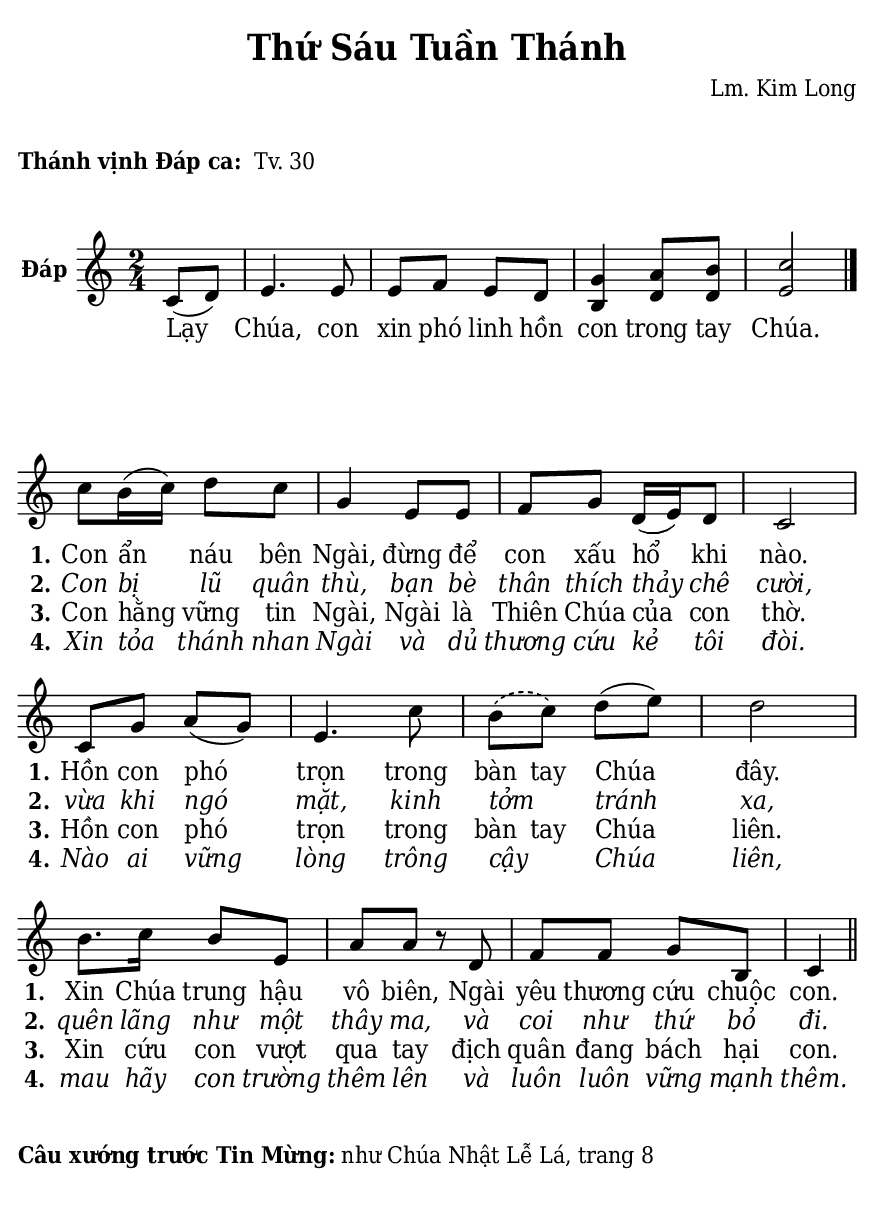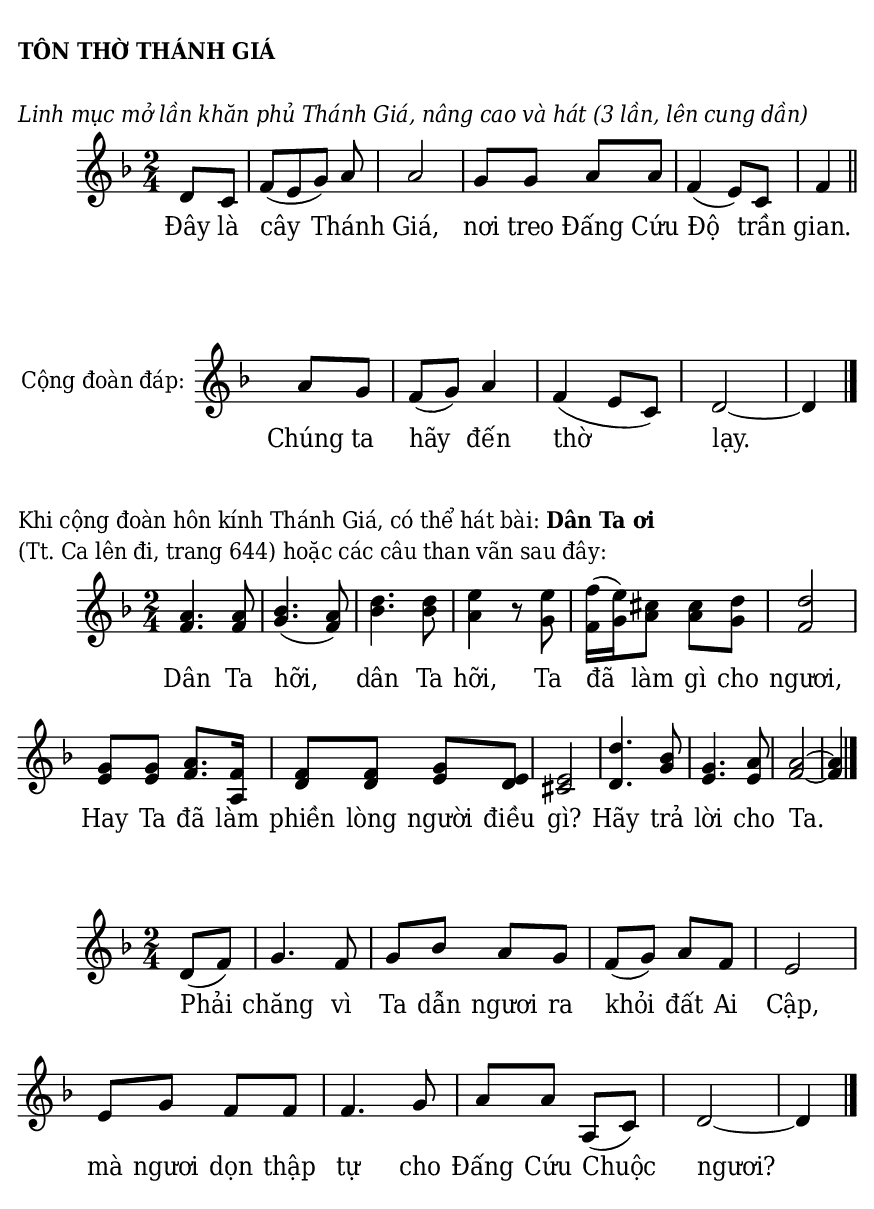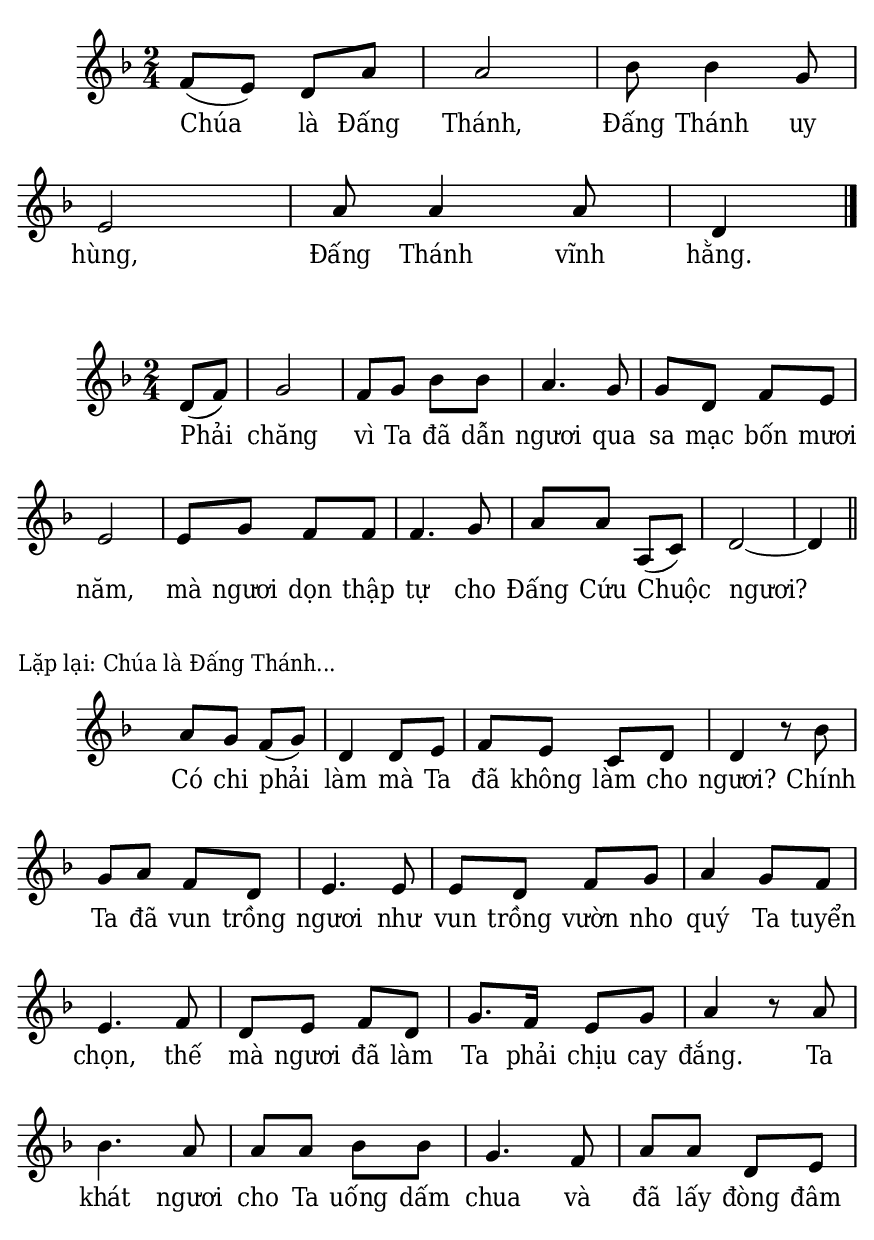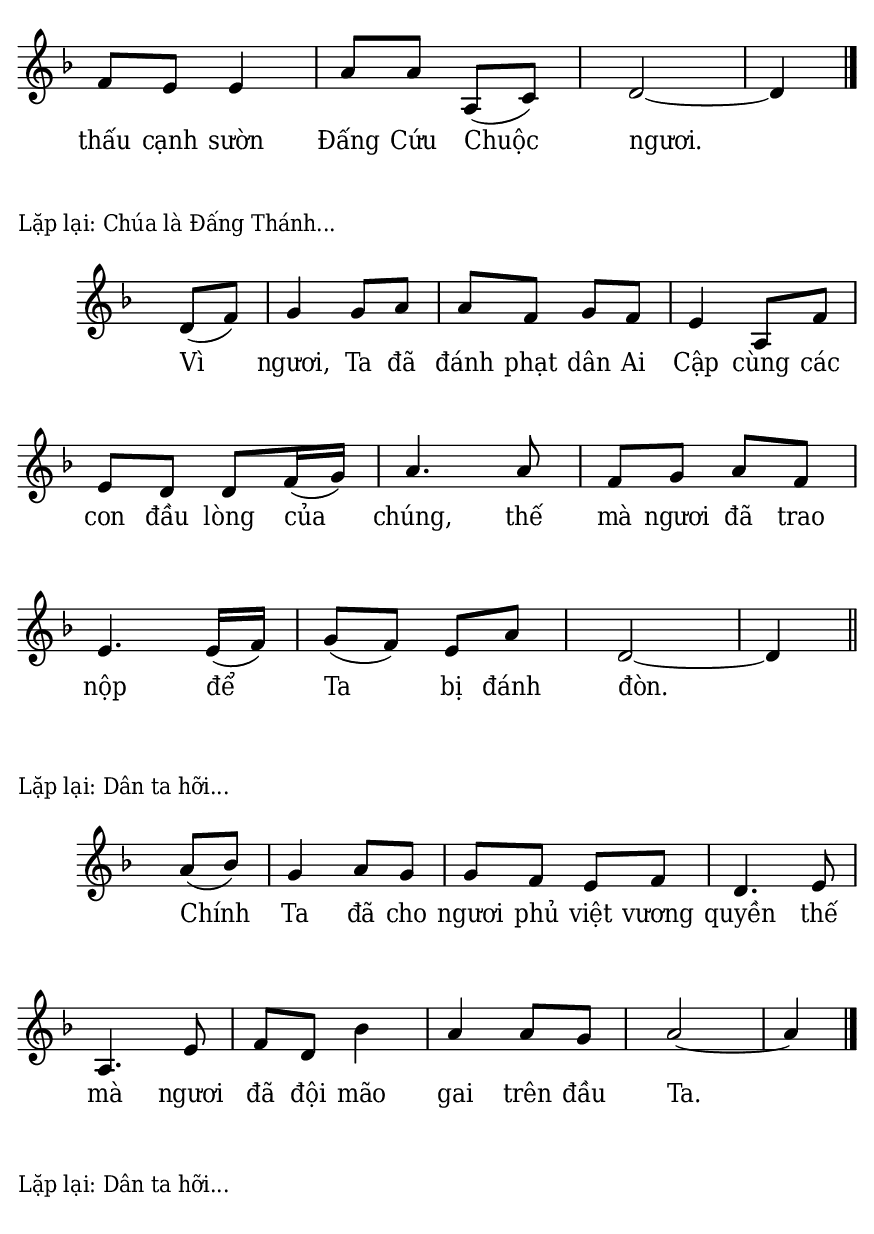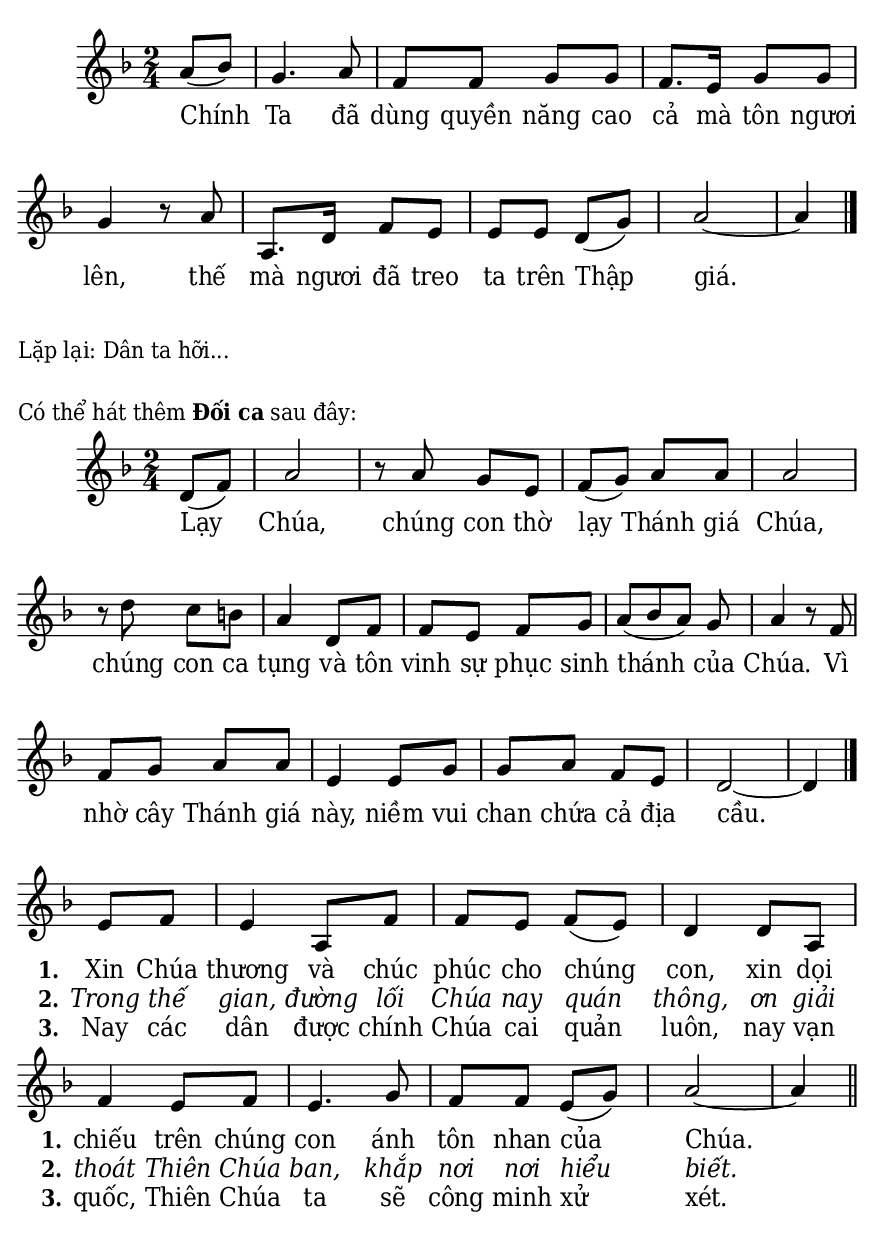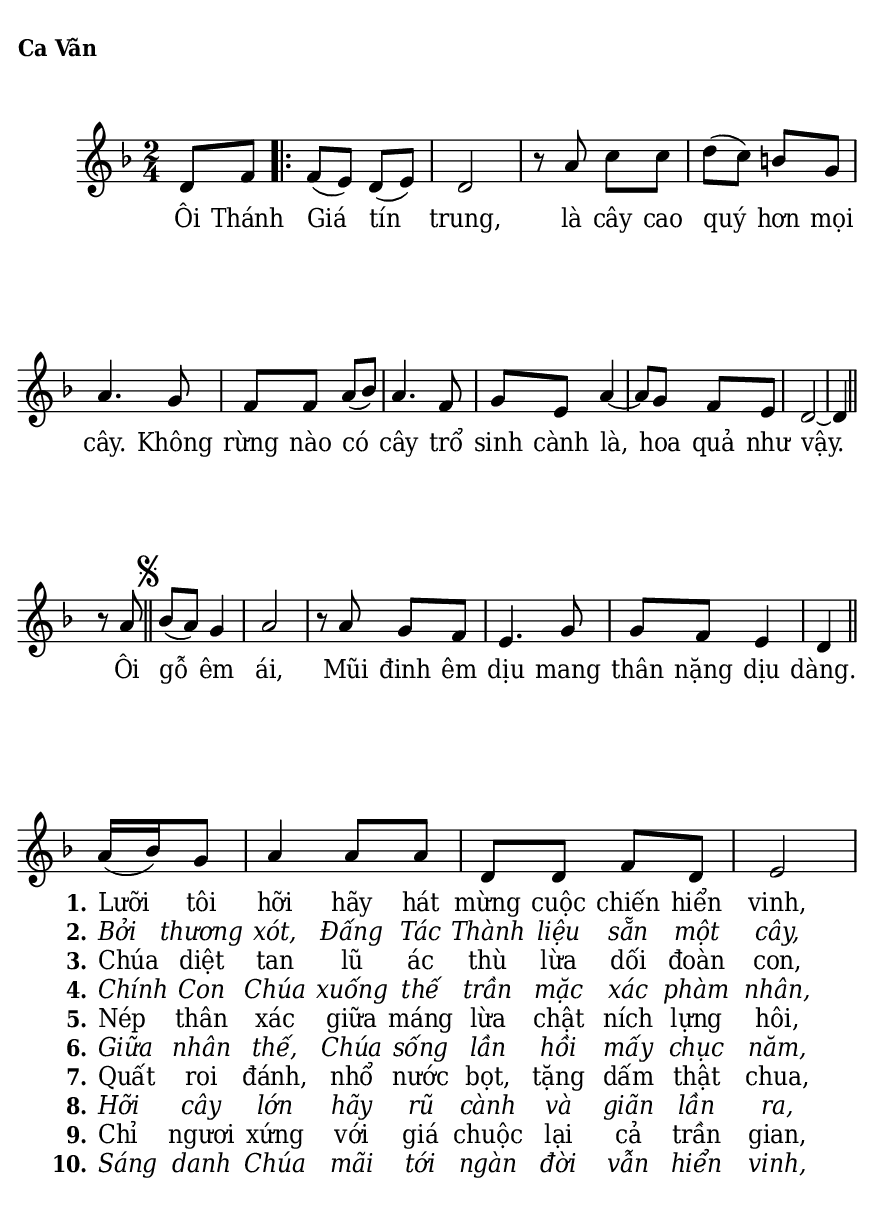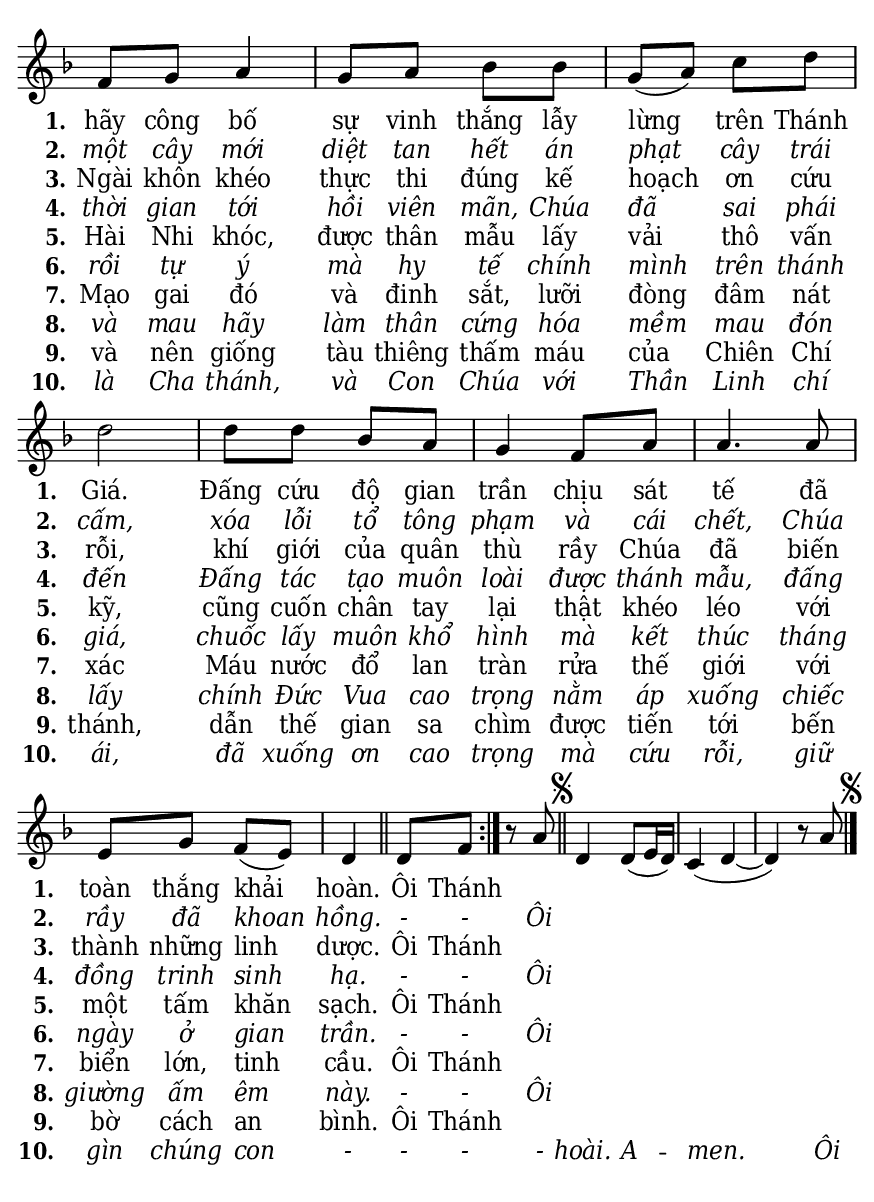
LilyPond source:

% Cài đặt chung
\version "2.22.1"
\include "english.ly"

\header {
  title = "Thứ Sáu Tuần Thánh"
  composer = "Lm. Kim Long"
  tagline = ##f
}

% mã nguồn cho những chức năng chưa hỗ trợ trong phiên bản lilypond hiện tại
% cung cấp bởi cộng đồng lilypond khi gửi email đến lilypond-user@gnu.org
% in số phiên khúc trên mỗi dòng
#(define (add-grob-definition grob-name grob-entry)
     (set! all-grob-descriptions
           (cons ((@@ (lily) completize-grob-entry)
                  (cons grob-name grob-entry))
                 all-grob-descriptions)))

#(add-grob-definition
    'StanzaNumberSpanner
    `((direction . ,LEFT)
      (font-series . bold)
      (padding . 1.0)
      (side-axis . ,X)
      (stencil . ,ly:text-interface::print)
      (X-offset . ,ly:side-position-interface::x-aligned-side)
      (Y-extent . ,grob::always-Y-extent-from-stencil)
      (meta . ((class . Spanner)
               (interfaces . (font-interface
                              side-position-interface
                              stanza-number-interface
                              text-interface))))))

\layout {
    \context {
      \Global
      \grobdescriptions #all-grob-descriptions
    }
    \context {
      \Score
      \remove Stanza_number_align_engraver
      \consists
        #(lambda (context)
           (let ((texts '())
                 (syllables '()))
             (make-engraver
              (acknowledgers
               ((stanza-number-interface engraver grob source-engraver)
                  (set! texts (cons grob texts)))
               ((lyric-syllable-interface engraver grob source-engraver)
                  (set! syllables (cons grob syllables))))
              ((stop-translation-timestep engraver)
                 (for-each
                  (lambda (text)
                    (for-each
                     (lambda (syllable)
                       (ly:pointer-group-interface::add-grob
                        text
                        'side-support-elements
                        syllable))
                     syllables))
                  texts)
                 (set! syllables '())))))
    }
    \context {
      \Lyrics
      \remove Stanza_number_engraver
      \consists
        #(lambda (context)
           (let ((text #f)
                 (last-stanza #f))
             (make-engraver
              ((process-music engraver)
                 (let ((stanza (ly:context-property context 'stanza #f)))
                   (if (and stanza (not (equal? stanza last-stanza)))
                       (let ((column (ly:context-property context
'currentCommandColumn)))
                         (set! last-stanza stanza)
                         (if text
                             (ly:spanner-set-bound! text RIGHT column))
                         (set! text (ly:engraver-make-grob engraver
'StanzaNumberSpanner '()))
                         (ly:grob-set-property! text 'text stanza)
                         (ly:spanner-set-bound! text LEFT column)))))
              ((finalize engraver)
                 (if text
                     (let ((column (ly:context-property context
'currentCommandColumn)))
                       (ly:spanner-set-bound! text RIGHT column)))))))
      \override StanzaNumberSpanner.horizon-padding = 10000
    }
}

stanzaReminderOff =
  \temporary \override StanzaNumberSpanner.after-line-breaking =
     #(lambda (grob)
        ;; Can be replaced with (not (first-broken-spanner? grob)) in 2.23.
        (if (let ((siblings (ly:spanner-broken-into (ly:grob-original grob))))
              (and (pair? siblings)
                   (not (eq? grob (car siblings)))))
            (ly:grob-suicide! grob)))

stanzaReminderOn = \undo \stanzaReminderOff
% kết thúc mã nguồn

% Nhạc
nhacMauMot = \relative c' {
  \key c \major
  \time 2/4
  \partial 4 c8 (d) |
  e4. e8 |
  e f e d |
  <g b,>4 <a d,>8 <b d,> |
  <c e,>2 \bar "|."
  
  c8 b16 (c) d8 c |
  g4 e8 e |
  f g d16 (e) d8 |
  c2 |
  c8 g' a (g) |
  e4. c'8 |
  \once \phrasingSlurDashed
  b \(c\) d (e) |
  d2 |
  b8. c16 b8 e, |
  a a r d, |
  f f g b, |
  c4 \bar "||"
}

nhacMauHai = \relative c' {
  \key f \major
  \time 2/4
  \partial 4 d8 c |
  f ([e g]) a |
  a2 |
  g8 g a a |
  f4 (e8) c |
  f4 \bar "||"
}

nhacMauBa = \relative c'' {
  \key f \major
  \time 2/4
  \partial 4 a8 g |
  f (g) a4 |
  f (e8 c) |
  d2 ~ |
  d4 \bar "|."
}

nhacMauBonA = \relative c'' {
  \key f \major
  \time 2/4
  <<
    {
      a4. a8 |
      bf4. (a8) |
      d4. d8 |
      e4 r8 e |
      f16 (e) cs8 cs d |
      d2 |
      g,8 g a8. f16 |
      f8 f g e |
      e2 |
      d'4. bf8 |
      g4. a8 |
      a2 ~ |
      a4 \bar "|." \break
    }
    {
      f4. f8 |
      g4. (f8) |
      bf4. bf8 |
      a4 r8 g |
      f16 (g) a8 a g |
      f2 |
      e8 e f8. a,16 |
      d8 d e d |
      cs2 |
      d4. g8 |
      e4. e8 |
      f2 ~ |
      f4
    }
  >>
  %\break
}

nhacMauBonB = \relative c' {
  \key f \major
  \time 2/4
  \partial 4 d8 (f) |
  g4. f8 |
  g bf a g |
  f (g) a f |
  e2 |
  e8 g f f |
  f4. g8 |
  a a a, (c) |
  d2 ~ |
  \partial 4 d4 \bar "|." \break
}

nhacMauBonC = \relative c' {
  \key f \major
  \time 2/4
  f8 (e) d a' |
  a2 |
  bf8 bf4 g8 |
  e2 |
  a8 a4 a8 |
  d,4 \bar "|." \break
}

nhacMauBonD = \relative c' {
  \key f \major
  \time 2/4
  \partial 4 d8 (f) |
  g2 |
  f8 g bf bf |
  a4. g8 |
  g d f e |
  e2 |
  e8 g f f |
  f4. g8 |
  a a a, (c) |
  d2 ~ |
  d4 \bar "||"
}

nhacMauNam = \relative c'' {
  \key f \major
  \time 2/4
  a8 g f (g) |
  d4 d8 e |
  f e c d |
  d4 r8 bf' |
  g a f d |
  e4. e8 |
  e d f g |
  a4 g8 f |
  e4. f8 |
  d e f d |
  g8. f16 e8 g |
  a4 r8 a |
  bf4. a8 |
  a a bf bf |
  g4. f8 |
  a a d, e |
  f e e4 |
  a8 a a, (c) |
  d2 ~ |
  d4 \bar "|."
}

nhacMauSau = \relative c' {
  \key f \major
  \time 2/4
  \partial 4 d8 (f) |
  g4 g8 a |
  a f g f |
  e4 a,8 f' |
  e d d f16 (g) |
  a4. a8 |
  f g a f |
  e4. e16 (f) |
  g8 (f) e a |
  d,2 ~ |
  d4 \bar "||"
}

nhacMauBay = \relative c'' {
  \key f \major
  \time 2/4
  \partial 4 a8 (bf) |
  g4 a8 g |
  g f e f |
  d4. e8 |
  a,4. e'8 |
  f d bf'4 |
  a a8 g |
  a2 ~ |
  a4 \bar "|."
}

nhacMauTam = \relative c'' {
  \key f \major
  \time 2/4
  \partial 4 a8 (bf) |
  g4. a8 |
  f f g g |
  f8. e16 g8 g |
  g4 r8 a |
  a,8. d16 f8 e |
  e e d (g) |
  a2 ~ |
  a4 \bar "|."
}

nhacMauChin = \relative c' {
  \key f \major
  \time 2/4
  \partial 4 d8 (f) |
  a2 |
  r8 a g e |
  f (g) a a |
  a2 |
  r8 d c b! |
  a4 d,8 f |
  f e f g |
  a ([bf a]) g |
  a4 r8 f |
  f g a a |
  e4 e8 g |
  g a f e |
  d2 ~ |
  d4 \bar "|." \break
  
  e8 f |
  e4 a,8 f' |
  f e f (e) |
  d4 d8 a |
  f'4 e8 f |
  e4. g8 |
  f f e (g) |
  a2 ~ |
  a4 \bar "||"
}

nhacMauMuoi = \relative c' {
  \key f \major
  \time 2/4
  \partial 4 d8 f \bar ".|:"
  f (e) d (e) |
  d2 |
  r8 a' c c |
  d (c) b! g |
  a4. g8 |
  f f a (bf) |
  a4. f8 |
  g e a4 ~ |
  a8 g f e |
  d2 ~ |
  d4 \bar "||" \break
  
  r8 a'
  \once \override Score.RehearsalMark.font-size = #0.1
  \mark \markup { \musicglyph #"scripts.segno" }
  \bar "||"
  bf (a) g4 |
  a2 |
  r8 a g f |
  e4. g8 |
  g f e4 |
  d \bar "||" \break
  
  a'16 (bf) g8 |
  a4 a8 a |
  d, d f d |
  e2 |
  f8 g a4 |
  g8 a bf bf |
  g (a) c d |
  d2 |
  d8 d bf a |
  g4 f8 a |
  a4. a8 |
  e g f (e) |
  \partial 4 d4 \bar "||"
  d8 f \bar ":|."
  r8 a
  \once \override Score.RehearsalMark.font-size = #0.1
  \mark \markup { \musicglyph #"scripts.segno" }
  \bar "||"
  d,4 d8 (e16 d) |
  c4 ( d ~ |
  d) r8 a' \bar "|."
  \once \override Score.RehearsalMark.font-size = #0.1
  \mark \markup { \musicglyph #"scripts.segno" }
}

% Lời
loiMauMot = \lyricmode {
  Lạy Chúa, con xin phó linh hồn con trong tay Chúa.
  <<
    {
      \set stanza = "1."
      Con ẩn náu bên Ngài, đừng để con xấu hổ khi nào.
      Hồn con phó trọn trong bàn tay Chúa đây.
      Xin Chúa trung hậu vô biên, Ngài yêu thương cứu chuộc con.
      
    }
    \new Lyrics {
      \set associatedVoice = "beSop"
      \set stanza = "2."
      \override Lyrics.LyricText.font-shape = #'italic
      Con bị lũ quân thù, bạn bè thân thích thảy chê cười,
      vừa khi ngó mặt, kinh tởm _ tránh xa,
      quên lãng như một thây ma, và coi như thứ bỏ đi.
    }
    \new Lyrics {
      \set associatedVoice = "beSop"
      \set stanza = "3."
      Con hằng vững tin Ngài, Ngài là Thiên Chúa của con thờ.
      Hồn con phó trọn trong bàn tay Chúa liên.
      Xin cứu con vượt qua tay địch quân đang bách hại con.
    }
    \new Lyrics {
      \set associatedVoice = "beSop"
      \set stanza = "4."
      \override Lyrics.LyricText.font-shape = #'italic
      Xin tỏa thánh nhan Ngài và dủ thương cứu kẻ tôi đòi.
      Nào ai vững lòng trông cậy _ Chúa liên,
      mau hãy con trường thêm lên và luôn luôn vững mạnh thêm.
    }
  >>
}

loiMauHai = \lyricmode {
  Đây là cây Thánh Giá, nơi treo Đấng Cứu Độ trần gian.
}

loiMauBa = \lyricmode {
  Chúng ta hãy đến thờ lạy.
}

loiMauBonA = \lyricmode {
  Dân Ta hỡi, dân Ta hỡi, Ta đã làm gì cho ngươi,
  Hay Ta đã làm phiền lòng người điều gì?
  Hãy trả lời cho Ta.
}

loiMauBonB = \lyricmode {
  Phải chăng vì Ta dẫn ngươi ra khỏi đất Ai Cập,
  mà ngươi dọn thập tự cho Đấng Cứu Chuộc ngươi?
}

loiMauBonC = \lyricmode {
  Chúa là Đấng Thánh, Đấng Thánh uy hùng, Đấng Thánh vĩnh hằng.
}

loiMauBonD = \lyricmode {
  Phải chăng vì Ta đã dẫn ngươi qua sa mạc bốn mươi năm,
  mà ngươi dọn thập tự cho Đấng Cứu Chuộc ngươi?
}

loiMauNam = \lyricmode {
  Có chi phải làm mà Ta đã không làm cho ngươi?
  Chính Ta đã vun trồng ngươi như vun trồng vườn nho quý Ta tuyển chọn,
  thế mà ngươi đã làm Ta phải chịu cay đắng.
  Ta khát ngươi cho Ta uống dấm chua
  và đã lấy đòng đâm thấu cạnh sườn Đấng Cứu Chuộc ngươi.
}

loiMauSau = \lyricmode {
  Vì ngươi, Ta đã đánh phạt dân Ai Cập
  cùng các con đầu lòng của chúng,
  thế mà ngươi đã trao nộp để Ta bị đánh đòn.
}

loiMauBay = \lyricmode {
  Chính Ta đã cho ngươi phủ việt vương quyền
  thế mà ngươi đã đội mão gai trên đầu Ta.
}

loiMauTam = \lyricmode {
  Chính Ta đã dùng quyền năng cao cả mà tôn ngươi lên,
  thế mà ngươi đã treo ta trên Thập giá.
}

loiMauChin = \lyricmode {
  Lạy Chúa, chúng con thờ lạy Thánh giá Chúa,
  chúng con ca tụng và tôn vinh sự phục sinh thánh của Chúa.
  Vì nhờ cây Thánh giá này, niềm vui chan chứa cả địa cầu.
  <<
    {
      \set stanza = "1."
      Xin Chúa thương và chúc phúc cho chúng con,
      xin dọi chiếu trên chúng con ánh tôn nhan của Chúa.
    }
    \new Lyrics {
      \set associatedVoice = "beSop"
      \set stanza = "2."
      \override Lyrics.LyricText.font-shape = #'italic
      Trong thế gian, đường lối Chúa nay quán thông,
      ơn giải thoát Thiên Chúa ban,
      khắp nơi nơi hiểu biết.
    }
    \new Lyrics {
      \set associatedVoice = "beSop"
      \set stanza = "3."
      Nay các dân được chính Chúa cai quản luôn,
      nay vạn quốc, Thiên Chúa ta sẽ công minh xử xét.
    }
  >>
}

loiMauMuoi = \lyricmode {
  Ôi Thánh Giá tín trung, là cây cao quý hơn mọi cây.
  Không rừng nào có cây trổ sinh cành là, hoa quả như vậy.
  Ôi gỗ êm ái, Mũi đinh êm dịu mang thân nặng dịu dàng.
  <<
    {
      \set stanza = "1."
      Lưỡi tôi hỡi hãy hát mừng cuộc chiến hiển vinh,
      hãy công bố sự vinh thắng lẫy lừng trên Thánh Giá.
      Đấng cứu độ gian trần chịu sát tế đã toàn thắng khải hoàn.
      Ôi Thánh
    }
    \new Lyrics {
      \set associatedVoice = "beSop"
      \set stanza = "2."
      \override Lyrics.LyricText.font-shape = #'italic
      Bởi thương xót, Đấng Tác Thành liệu sẵn một cây,
      một cây mới diệt tan hết án phạt cây trái cấm,
      xóa lỗi tổ tông phạm và cái chết,
      Chúa rầy đã khoan hồng.
      - - Ôi
    }
    \new Lyrics {
      \set associatedVoice = "beSop"
      \set stanza = "3."
      Chúa diệt tan lũ ác thù lừa dối đoàn con,
      Ngài khôn khéo thực thi đúng kế hoạch ơn cứu rỗi,
      khí giới của quân thù rầy Chúa đã biến thành những linh dược.
      Ôi Thánh
    }
    \new Lyrics {
      \set associatedVoice = "beSop"
      \set stanza = "4."
      \override Lyrics.LyricText.font-shape = #'italic
      Chính Con Chúa xuống thế trần mặc xác phàm nhân,
      thời gian tới hồi viên mãn, Chúa đã sai phái đến
      Đấng tác tạo muôn loài được thánh mẫu,
      đấng đồng trinh sinh hạ.
      - - Ôi
    }
    \new Lyrics {
      \set associatedVoice = "beSop"
      \set stanza = "5."
      Nép thân xác giữa máng lừa chật ních lựng hôi,
      Hài Nhi khóc, được thân mẫu lấy vải thô vấn kỹ,
      cũng cuốn chân tay lại thật khéo léo với một tấm khăn sạch.
      Ôi Thánh
    }
    \new Lyrics {
      \set associatedVoice = "beSop"
      \set stanza = "6."
      \override Lyrics.LyricText.font-shape = #'italic
      Giữa nhân thế, Chúa sống lần hồi mấy chục năm,
      rồi tự ý mà hy tế chính mình trên thánh giá,
      chuốc lấy muôn khổ hình mà kết thúc tháng ngày ở gian trần.
      - - Ôi
    }
    \new Lyrics {
      \set associatedVoice = "beSop"
      \set stanza = "7."
      Quất roi đánh, nhổ nước bọt, tặng dấm thật chua,
      Mạo gai đó và đinh sắt, lưỡi đòng đâm nát xác
      Máu nước đổ lan tràn rửa thế giới với biển lớn, tinh cầu.
      Ôi Thánh
    }
    \new Lyrics {
      \set associatedVoice = "beSop"
      \set stanza = "8."
      \override Lyrics.LyricText.font-shape = #'italic
      Hỡi cây lớn hãy rũ cành và giãn lần ra,
      và mau hãy làm thân cứng hóa mềm mau đón lấy
      chính Đức Vua cao trọng nằm áp xuống chiếc giường ấm êm này.
      - - Ôi
    }
    \new Lyrics {
      \set associatedVoice = "beSop"
      \set stanza = "9."
      Chỉ ngươi xứng với giá chuộc lại cả trần gian,
      và nên giống tàu thiêng thấm máu của Chiên Chí thánh,
      dẫn thế gian sa chìm được tiến tới bến bờ cách an bình.
      Ôi Thánh
    }
    \new Lyrics {
      \set associatedVoice = "beSop"
      \set stanza = "10."
      \override Lyrics.LyricText.font-shape = #'italic
      Sáng danh Chúa mãi tới ngàn đời vẫn hiển vinh,
      là Cha thánh, và Con Chúa với Thần Linh chí ái,
      đã xuống ơn cao trọng mà cứu rỗi,
      giữ gìn chúng con - - - - hoài.
      A -- men.
      Ôi
    }
  >>
}

% Dàn trang
\paper {
  #(set-paper-size "a5")
  top-margin = 3\mm
  bottom-margin = 3\mm
  left-margin = 3\mm
  right-margin = 3\mm
  indent = #0
  #(define fonts
	 (make-pango-font-tree "Deja Vu Serif Condensed"
	 		       "Deja Vu Serif Condensed"
			       "Deja Vu Serif Condensed"
			       (/ 20 20)))
  print-page-number = ##f
  page-count = 7
}

\markup {
  \vspace #2
  \bold "Thánh vịnh Đáp ca:" \normal-text " Tv. 30"
}

\score {
  <<
    \new Staff \with {
      instrumentName = \markup { \bold "Đáp" }} <<
        \clef treble
        \new Voice = beSop {
          \nhacMauMot
        }
      \new Lyrics \lyricsto beSop \loiMauMot
    >>
  >>
  \layout {
    indent = 10
    \override Lyrics.LyricSpace.minimum-distance = #0.6
    \override Score.BarNumber.break-visibility = ##(#f #f #f)
    \override Score.SpacingSpanner.uniform-stretching = ##t
    ragged-last = ##f
  }
}

\markup {
  \vspace #2
  \column {
      \left-align {
        \line {
          \bold "Câu xướng trước Tin Mừng:" \normal-text "như Chúa Nhật Lễ Lá, trang 8"
        }
      }
  }
}

\pageBreak

\markup {
  \vspace #2
  \column {
        \line {
          \bold "TÔN THỜ THÁNH GIÁ"
        }
        \null
        \line {
          \normal-text \italic "Linh mục mở lần khăn phủ Thánh Giá, nâng cao và hát (3 lần, lên cung dần)"
        }
      }
}

\score {
  <<
    \new Staff <<
        \clef treble
        \new Voice = beSop {
          \nhacMauHai
        }
      \new Lyrics \lyricsto beSop \loiMauHai
    >>
  >>
  \layout {
    indent = 10
    \override Lyrics.LyricSpace.minimum-distance = #0.7
    \override Score.BarNumber.break-visibility = ##(#f #f #f)
    \override Score.SpacingSpanner.uniform-stretching = ##t
    \override LyricHyphen.minimum-distance = #1.5
    ragged-last = ##f
  }
}

\markup {
  %\vspace #2
}

\score {
  <<
    \new Staff \with {
      instrumentName = \markup { "Cộng đoàn đáp:" }} <<
        \clef treble
        \new Voice = beSop {
          \nhacMauBa
        }
      \new Lyrics \lyricsto beSop \loiMauBa
    >>
  >>
  \layout {
    indent = 30
    \override Staff.TimeSignature.transparent = ##t
    \override Lyrics.LyricSpace.minimum-distance = #0.7
    \override Score.BarNumber.break-visibility = ##(#f #f #f)
    \override Score.SpacingSpanner.uniform-stretching = ##t
    \override LyricHyphen.minimum-distance = #1.5
    ragged-last = ##f
  }
}

\markup {
  \vspace #2
  \column {
    \left-align {
      \line {
        "Khi cộng đoàn hôn kính Thánh Giá, có thể hát bài:" \bold "Dân Ta ơi"
      }
      \line {
        "(Tt. Ca lên đi, trang 644) hoặc các câu than vãn sau đây:"
      }
    }
  }
}

\score {
  <<
    \new Staff <<
        \clef treble
        \new Voice = beSop {
          \nhacMauBonA
        }
      \new Lyrics \lyricsto beSop \loiMauBonA
    >>
  >>
  \layout {
    indent = 10
    \override Lyrics.LyricSpace.minimum-distance = #1
    \override Score.BarNumber.break-visibility = ##(#f #f #f)
    \override Score.SpacingSpanner.uniform-stretching = ##t
    ragged-last = ##f
  }
}

\score {
  <<
    \new Staff <<
        \clef treble
        \new Voice = beSop {
          \nhacMauBonB
        }
      \new Lyrics \lyricsto beSop \loiMauBonB
    >>
  >>
  \layout {
    indent = 10
    \override Lyrics.LyricSpace.minimum-distance = #1
    \override Score.BarNumber.break-visibility = ##(#f #f #f)
    \override Score.SpacingSpanner.uniform-stretching = ##t
    ragged-last = ##f
  }
}

\score {
  <<
    \new Staff <<
        \clef treble
        \new Voice = beSop {
          \nhacMauBonC
        }
      \new Lyrics \lyricsto beSop \loiMauBonC
    >>
  >>
  \layout {
    indent = 10
    \override Lyrics.LyricSpace.minimum-distance = #1
    \override Score.BarNumber.break-visibility = ##(#f #f #f)
    \override Score.SpacingSpanner.uniform-stretching = ##t
    ragged-last = ##f
  }
}

\score {
  <<
    \new Staff <<
        \clef treble
        \new Voice = beSop {
          \nhacMauBonD
        }
      \new Lyrics \lyricsto beSop \loiMauBonD
    >>
  >>
  \layout {
    indent = 10
    \override Lyrics.LyricSpace.minimum-distance = #1
    \override Score.BarNumber.break-visibility = ##(#f #f #f)
    \override Score.SpacingSpanner.uniform-stretching = ##t
    ragged-last = ##f
  }
}

\markup {
  \vspace #2
  "Lặp lại: Chúa là Đấng Thánh..."
}


\score {
  <<
    \new Staff <<
        \clef treble
        \new Voice = beSop {
          \nhacMauNam
        }
      \new Lyrics \lyricsto beSop \loiMauNam
    >>
  >>
  \layout {
    indent = 10
    \override Staff.TimeSignature.transparent = ##t
    \override Lyrics.LyricSpace.minimum-distance = #1
    \override Score.BarNumber.break-visibility = ##(#f #f #f)
    \override Score.SpacingSpanner.uniform-stretching = ##t
    ragged-last = ##f
  }
}

\markup {
  \vspace #2
  "Lặp lại: Chúa là Đấng Thánh..."
}

\score {
  <<
    \new Staff <<
        \clef treble
        \new Voice = beSop {
          \nhacMauSau
        }
      \new Lyrics \lyricsto beSop \loiMauSau
    >>
  >>
  \layout {
    indent = 10
    \override Staff.TimeSignature.transparent = ##t
    \override Lyrics.LyricSpace.minimum-distance = #1
    \override Score.BarNumber.break-visibility = ##(#f #f #f)
    \override Score.SpacingSpanner.uniform-stretching = ##t
    ragged-last = ##f
  }
}

\markup {
  \vspace #2
  "Lặp lại: Dân ta hỡi..."
}

\score {
  <<
    \new Staff <<
        \clef treble
        \new Voice = beSop {
          \nhacMauBay
        }
      \new Lyrics \lyricsto beSop \loiMauBay
    >>
  >>
  \layout {
    indent = 10
    \override Staff.TimeSignature.transparent = ##t
    \override Lyrics.LyricSpace.minimum-distance = #1
    \override Score.BarNumber.break-visibility = ##(#f #f #f)
    \override Score.SpacingSpanner.uniform-stretching = ##t
    ragged-last = ##f
  }
}

\markup {
  \vspace #2
  "Lặp lại: Dân ta hỡi..."
}


\score {
  <<
    \new Staff <<
        \clef treble
        \new Voice = beSop {
          \nhacMauTam
        }
      \new Lyrics \lyricsto beSop \loiMauTam
    >>
  >>
  \layout {
    indent = 10
    \override Lyrics.LyricSpace.minimum-distance = #1
    \override Score.BarNumber.break-visibility = ##(#f #f #f)
    \override Score.SpacingSpanner.uniform-stretching = ##t
    ragged-last = ##f
  }
}

\markup {
  \vspace #2
  \column {
    \left-align {
      \line {
        "Lặp lại: Dân ta hỡi..."
      }
      \null
      \line {
        "Có thể hát thêm" \bold "Đối ca" \normal-text "sau đây:"
      }
    }
  }
}

\score {
  <<
    \new Staff <<
        \clef treble
        \new Voice = beSop {
          \nhacMauChin
        }
      \new Lyrics \lyricsto beSop \loiMauChin
    >>
  >>
  \layout {
    indent = 10
    \override Lyrics.LyricSpace.minimum-distance = #0.8
    \override Score.BarNumber.break-visibility = ##(#f #f #f)
    \override Score.SpacingSpanner.uniform-stretching = ##t
    ragged-last = ##f
  }
}

\pageBreak

\markup {
  \vspace #2
  \bold "Ca Vãn"
}

\score {
  <<
    \new Staff <<
        \clef treble
        \new Voice = beSop {
          \nhacMauMuoi
        }
      \new Lyrics \lyricsto beSop \loiMauMuoi
    >>
  >>
  \layout {
    indent = 10
    \override Lyrics.LyricSpace.minimum-distance = #1
    \override Score.BarNumber.break-visibility = ##(#f #f #f)
    \override Score.SpacingSpanner.uniform-stretching = ##t
    ragged-last = ##f
  }
}
